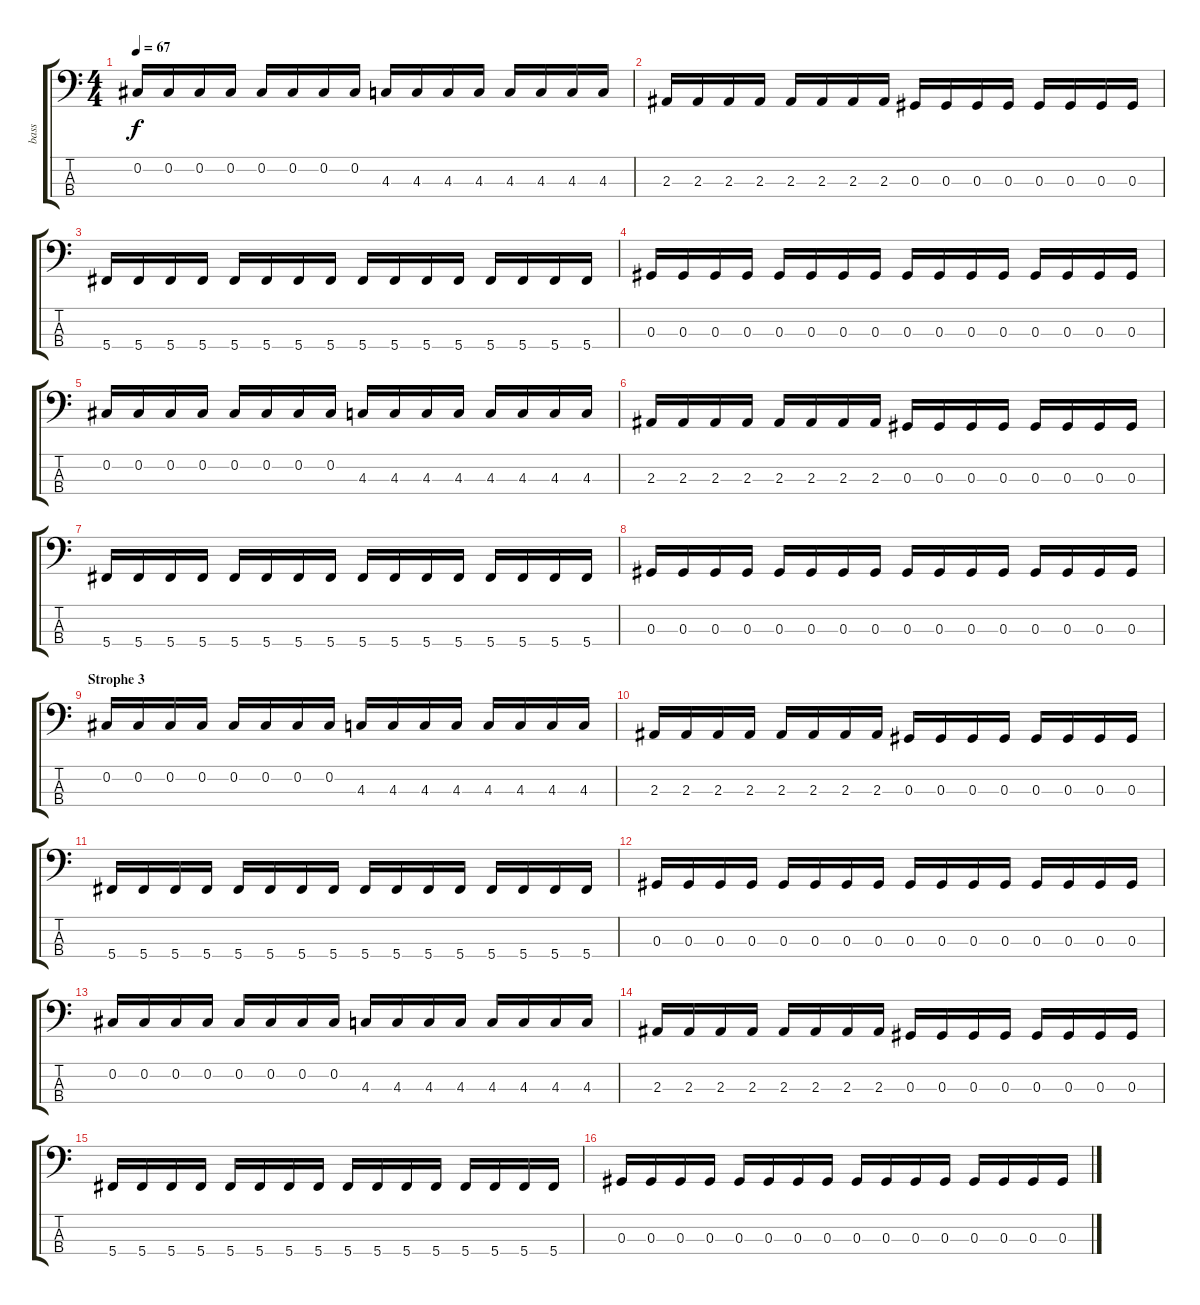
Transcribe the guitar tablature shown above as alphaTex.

\track ("bass" "bass") {instrument electricbasspick}
\staff {score tabs}
\tuning (Gb2 Db2 Ab1 Db1) {hide}
\ts (4 4)
\tempo 67
\clef f4
\ks c
0.2.16{dy f} 0.2.16 0.2.16 0.2.16 0.2.16 0.2.16 0.2.16 0.2.16 4.3.16 4.3.16 4.3.16 4.3.16 4.3.16 4.3.16 4.3.16 4.3.16 |
2.3.16 2.3.16 2.3.16 2.3.16 2.3.16 2.3.16 2.3.16 2.3.16 0.3.16 0.3.16 0.3.16 0.3.16 0.3.16 0.3.16 0.3.16 0.3.16 |
5.4.16 5.4.16 5.4.16 5.4.16 5.4.16 5.4.16 5.4.16 5.4.16 5.4.16 5.4.16 5.4.16 5.4.16 5.4.16 5.4.16 5.4.16 5.4.16 |
0.3.16 0.3.16 0.3.16 0.3.16 0.3.16 0.3.16 0.3.16 0.3.16 0.3.16 0.3.16 0.3.16 0.3.16 0.3.16 0.3.16 0.3.16 0.3.16 |
0.2.16 0.2.16 0.2.16 0.2.16 0.2.16 0.2.16 0.2.16 0.2.16 4.3.16 4.3.16 4.3.16 4.3.16 4.3.16 4.3.16 4.3.16 4.3.16 |
2.3.16 2.3.16 2.3.16 2.3.16 2.3.16 2.3.16 2.3.16 2.3.16 0.3.16 0.3.16 0.3.16 0.3.16 0.3.16 0.3.16 0.3.16 0.3.16 |
5.4.16 5.4.16 5.4.16 5.4.16 5.4.16 5.4.16 5.4.16 5.4.16 5.4.16 5.4.16 5.4.16 5.4.16 5.4.16 5.4.16 5.4.16 5.4.16 |
0.3.16 0.3.16 0.3.16 0.3.16 0.3.16 0.3.16 0.3.16 0.3.16 0.3.16 0.3.16 0.3.16 0.3.16 0.3.16 0.3.16 0.3.16 0.3.16 |
\section ("" "Strophe 3")
0.2.16 0.2.16 0.2.16 0.2.16 0.2.16 0.2.16 0.2.16 0.2.16 4.3.16 4.3.16 4.3.16 4.3.16 4.3.16 4.3.16 4.3.16 4.3.16 |
2.3.16 2.3.16 2.3.16 2.3.16 2.3.16 2.3.16 2.3.16 2.3.16 0.3.16 0.3.16 0.3.16 0.3.16 0.3.16 0.3.16 0.3.16 0.3.16 |
5.4.16 5.4.16 5.4.16 5.4.16 5.4.16 5.4.16 5.4.16 5.4.16 5.4.16 5.4.16 5.4.16 5.4.16 5.4.16 5.4.16 5.4.16 5.4.16 |
0.3.16 0.3.16 0.3.16 0.3.16 0.3.16 0.3.16 0.3.16 0.3.16 0.3.16 0.3.16 0.3.16 0.3.16 0.3.16 0.3.16 0.3.16 0.3.16 |
0.2.16 0.2.16 0.2.16 0.2.16 0.2.16 0.2.16 0.2.16 0.2.16 4.3.16 4.3.16 4.3.16 4.3.16 4.3.16 4.3.16 4.3.16 4.3.16 |
2.3.16 2.3.16 2.3.16 2.3.16 2.3.16 2.3.16 2.3.16 2.3.16 0.3.16 0.3.16 0.3.16 0.3.16 0.3.16 0.3.16 0.3.16 0.3.16 |
5.4.16 5.4.16 5.4.16 5.4.16 5.4.16 5.4.16 5.4.16 5.4.16 5.4.16 5.4.16 5.4.16 5.4.16 5.4.16 5.4.16 5.4.16 5.4.16 |
0.3.16 0.3.16 0.3.16 0.3.16 0.3.16 0.3.16 0.3.16 0.3.16 0.3.16 0.3.16 0.3.16 0.3.16 0.3.16 0.3.16 0.3.16 0.3.16
